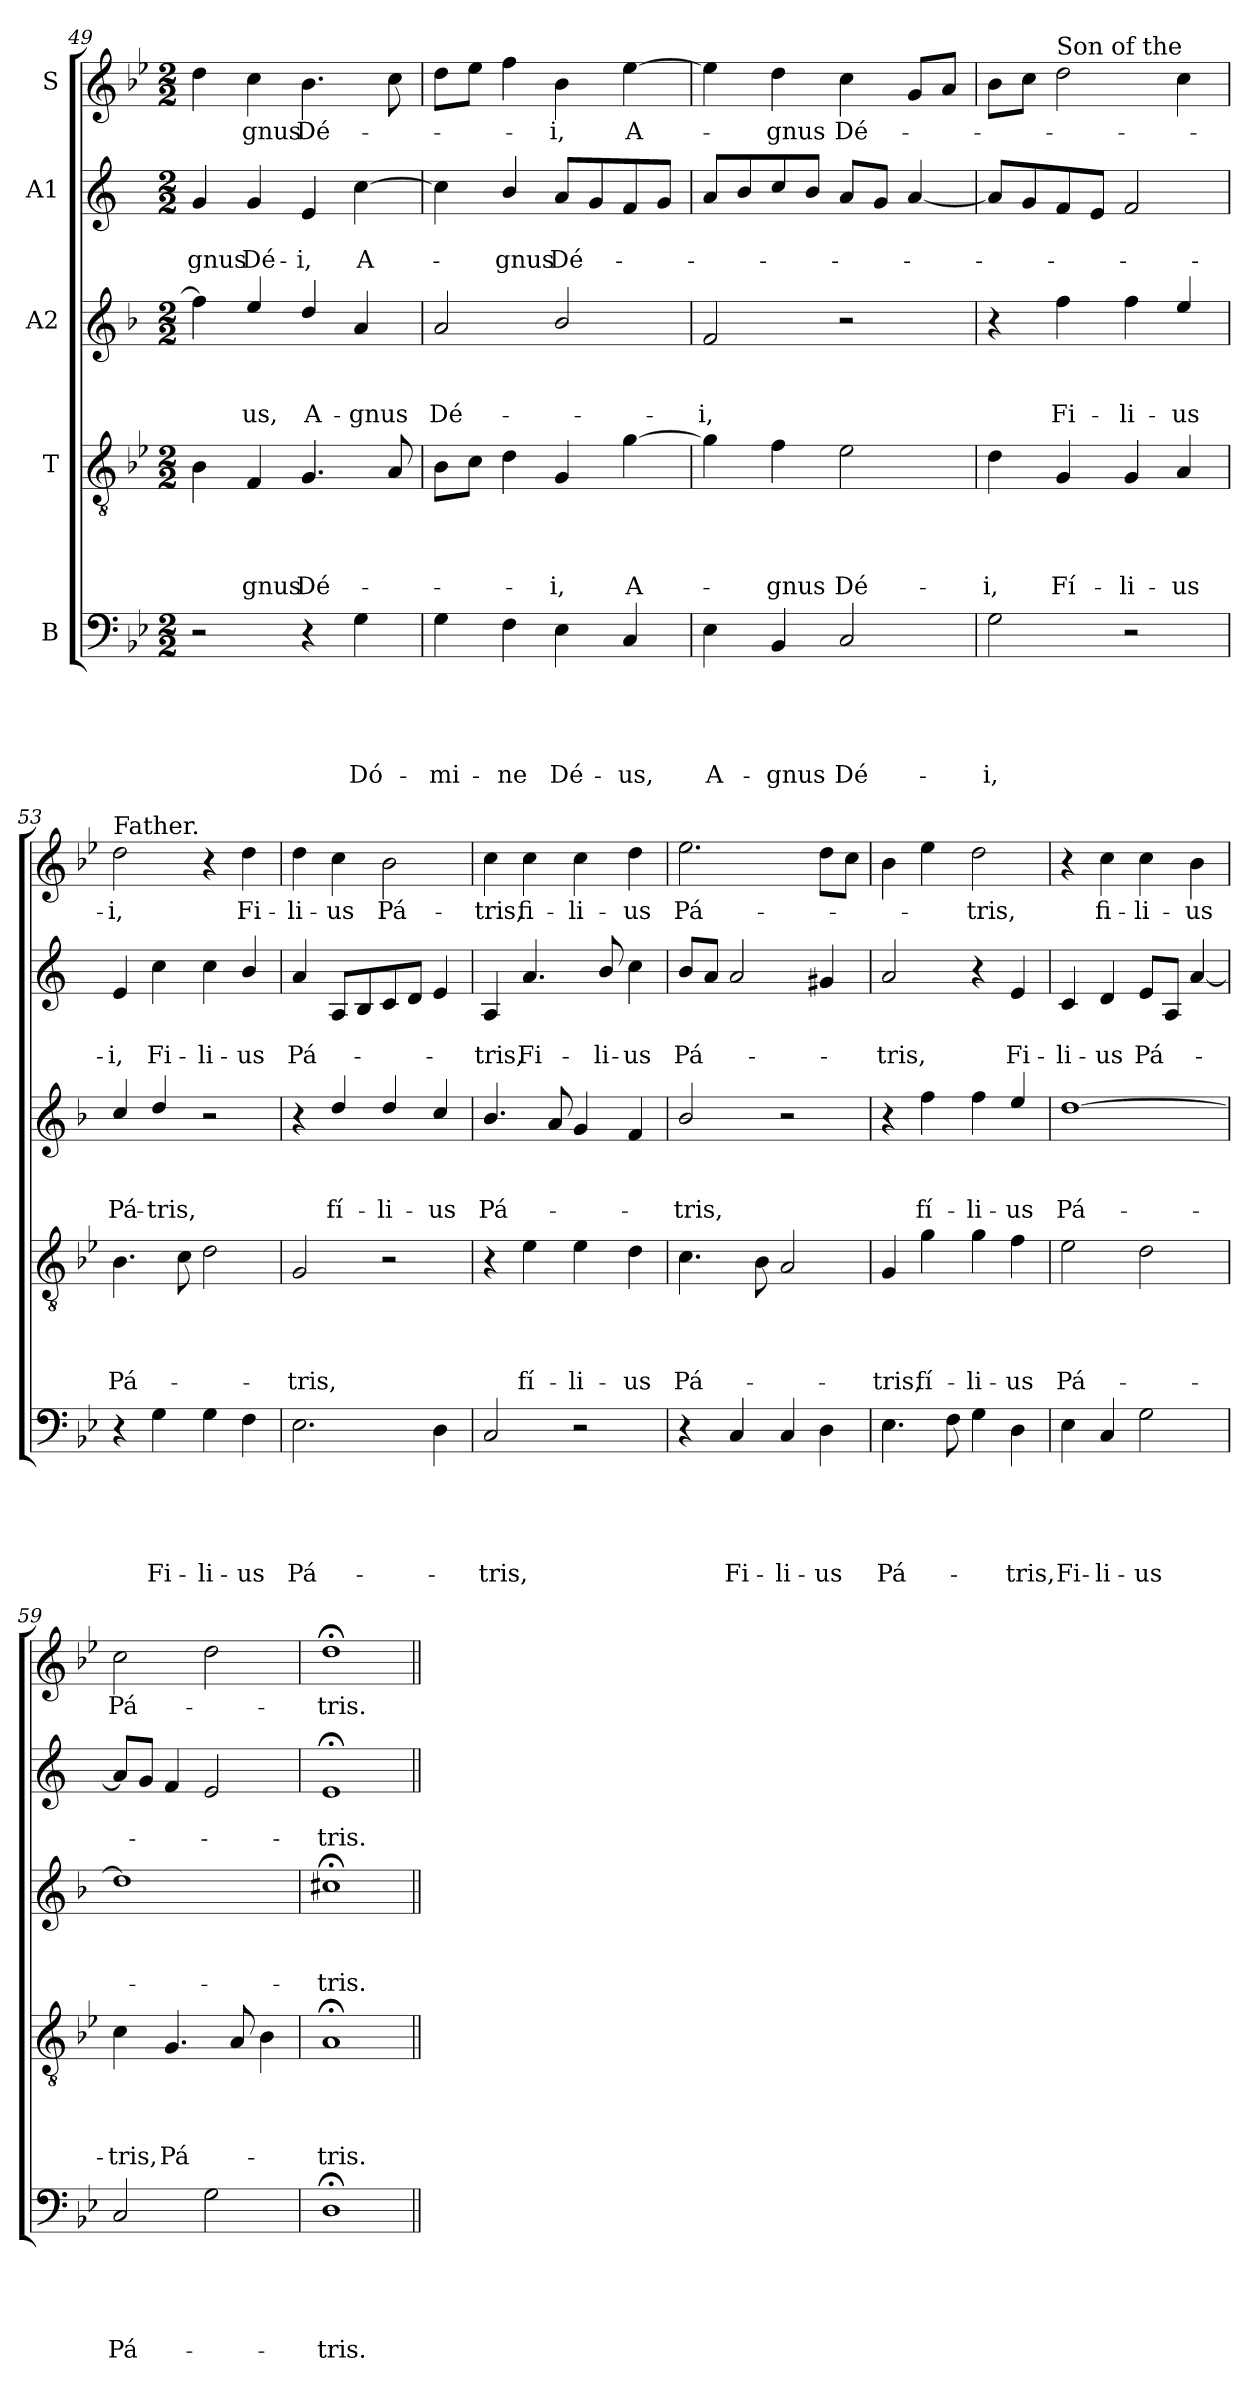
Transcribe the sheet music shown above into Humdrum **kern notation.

**kern	**text	**text	**text	**text	**text	**kern	**text	**text	**text	**text	**kern	**text	**text	**text	**kern	**text	**text	**kern	**text
*part5	*part5	*part5	*part5	*part5	*part5	*part4	*part4	*part4	*part4	*part4	*part3	*part3	*part3	*part3	*part2	*part2	*part2	*part1	*part1
*staff5	*staff5	*staff5	*staff5	*staff5	*staff5	*staff4	*staff4	*staff4	*staff4	*staff4	*staff3	*staff3	*staff3	*staff3	*staff2	*staff2	*staff2	*staff1	*staff1
*I"B	*	*	*	*	*	*I"T	*	*	*	*	*I"A2	*	*	*	*I"A1	*	*	*I"S	*
*clefF4	*	*	*	*	*	*clefGv2	*	*	*	*	*clefG2	*	*	*	*clefG2	*	*	*clefG2	*
*	*	*	*	*	*	*	*	*	*	*	*ITrd4c7	*	*	*	*ITrd1c2	*	*	*	*
*k[b-e-]	*	*	*	*	*	*k[b-e-]	*	*	*	*	*k[b-e-]	*	*	*	*k[b-e-]	*	*	*k[b-e-]	*
*B-:	*	*	*	*	*	*B-:	*	*	*	*	*B-:	*	*	*	*B-:	*	*	*B-:	*
*M2/2	*	*	*	*	*	*M2/2	*	*	*	*	*M2/2	*	*	*	*M2/2	*	*	*M2/2	*
=49	=49	=49	=49	=49	=49	=49	=49	=49	=49	=49	=49	=49	=49	=49	=49	=49	=49	=49	=49
!	!	!	!	!	!	!	!	!	!	!	!	!	!	!	!	!	!LO:LY:b	!	!
2r	.	.	.	.	.	4B-\	.	.	.	.	4b-\]	.	.	.	4f/	.	-gnus	4dd\	.
!	!	!	!	!	!	!	!	!	!	!LO:LY:b	!	!	!	!LO:LY:b	!	!	!LO:LY:b	!	!LO:LY:b
.	.	.	.	.	.	4F/	.	.	.	-gnus	4a/	.	.	-us,	4f/	.	Dé-	4cc\	-gnus
!	!	!	!	!	!	!	!	!	!	!LO:LY:b	!	!	!	!LO:LY:b	!	!	!LO:LY:b	!	!LO:LY:b
4r	.	.	.	.	.	4.G/	.	.	.	Dé-	4g/	.	.	A-	4d/	.	-i,	4.b-\	Dé-
!	!	!	!	!	!LO:LY:b	!	!	!	!	!	!	!	!	!LO:LY:b	!	!	!LO:LY:b	!	!
4G\	.	.	.	.	Dó-	.	.	.	.	.	4d/	.	.	-gnus	[4b-\	.	A-	.	.
.	.	.	.	.	.	8A/	.	.	.	.	.	.	.	.	.	.	.	8cc\	.
=50	=50	=50	=50	=50	=50	=50	=50	=50	=50	=50	=50	=50	=50	=50	=50	=50	=50	=50	=50
!	!	!	!	!	!LO:LY:b	!	!	!	!	!	!	!	!	!LO:LY:b	!	!	!	!	!
4G\	.	.	.	.	-mi-	8B-\L	.	.	.	.	2d/	.	.	Dé-	4b-\]	.	.	8dd\L	.
.	.	.	.	.	.	8c\J	.	.	.	.	.	.	.	.	.	.	.	8ee-\J	.
!	!	!	!	!	!LO:LY:b	!	!	!	!	!	!	!	!	!	!	!	!LO:LY:b	!	!
4F\	.	.	.	.	-ne	4d\	.	.	.	.	.	.	.	.	4a/	.	-gnus	4ff\	.
!	!	!	!	!	!LO:LY:b	!	!	!	!	!LO:LY:b	!	!	!	!	!	!	!LO:LY:b	!	!LO:LY:b
4E-\	.	.	.	.	Dé-	4G/	.	.	.	-i,	2e-/	.	.	.	8g/L	.	Dé-	4b-\	-i,
.	.	.	.	.	.	.	.	.	.	.	.	.	.	.	8f/	.	.	.	.
!	!	!	!	!	!LO:LY:b	!	!	!	!	!LO:LY:b	!	!	!	!	!	!	!	!	!LO:LY:b
4C/	.	.	.	.	-us,	[4g\	.	.	.	A-	.	.	.	.	8e-/	.	.	[4ee-\	A-
.	.	.	.	.	.	.	.	.	.	.	.	.	.	.	8f/J	.	.	.	.
=51	=51	=51	=51	=51	=51	=51	=51	=51	=51	=51	=51	=51	=51	=51	=51	=51	=51	=51	=51
!	!	!	!	!	!LO:LY:b	!	!	!	!	!	!	!	!	!LO:LY:b	!	!	!	!	!
4E-\	.	.	.	.	A-	4g\]	.	.	.	.	2B-/	.	.	-i,	8g/L	.	.	4ee-\]	.
.	.	.	.	.	.	.	.	.	.	.	.	.	.	.	8a/	.	.	.	.
!	!	!	!	!	!LO:LY:b	!	!	!	!	!LO:LY:b	!	!	!	!	!	!	!	!	!LO:LY:b
4BB-/	.	.	.	.	-gnus	4f\	.	.	.	-gnus	.	.	.	.	8b-/	.	.	4dd\	-gnus
.	.	.	.	.	.	.	.	.	.	.	.	.	.	.	8a/J	.	.	.	.
!	!	!	!	!	!LO:LY:b	!	!	!	!	!LO:LY:b	!	!	!	!	!	!	!	!	!LO:LY:b
2C/	.	.	.	.	Dé-	2e-\	.	.	.	Dé-	2r	.	.	.	8g/L	.	.	4cc\	Dé-
.	.	.	.	.	.	.	.	.	.	.	.	.	.	.	8f/J	.	.	.	.
.	.	.	.	.	.	.	.	.	.	.	.	.	.	.	[4g/	.	.	8g/L	.
.	.	.	.	.	.	.	.	.	.	.	.	.	.	.	.	.	.	8a/J	.
=52	=52	=52	=52	=52	=52	=52	=52	=52	=52	=52	=52	=52	=52	=52	=52	=52	=52	=52	=52
!	!	!	!	!	!LO:LY:b	!	!	!	!	!LO:LY:b	!	!	!	!	!	!	!	!	!
2G\	.	.	.	.	-i,	4d\	.	.	.	-i,	4r	.	.	.	8g/L]	.	.	8b-\L	.
.	.	.	.	.	.	.	.	.	.	.	.	.	.	.	8f/	.	.	8cc\J	.
!	!	!	!	!	!	!	!	!	!	!	!	!	!	!	!	!	!	!LO:TX:a:t=Son of the	!
!	!	!	!	!	!	!	!	!	!	!LO:LY:b	!	!	!	!LO:LY:b	!	!	!	!	!
.	.	.	.	.	.	4G/	.	.	.	Fí-	4b-\	.	.	Fi-	8e-/	.	.	2dd\	.
.	.	.	.	.	.	.	.	.	.	.	.	.	.	.	8d/J	.	.	.	.
!	!	!	!	!	!	!	!	!	!	!LO:LY:b	!	!	!	!LO:LY:b	!	!	!	!	!
2r	.	.	.	.	.	4G/	.	.	.	-li-	4b-\	.	.	-li-	2e-/	.	.	.	.
!	!	!	!	!	!	!	!	!	!	!LO:LY:b	!	!	!	!LO:LY:b	!	!	!	!	!
.	.	.	.	.	.	4A/	.	.	.	-us	4a/	.	.	-us	.	.	.	4cc\	.
!!LO:LB:g=z
=53	=53	=53	=53	=53	=53	=53	=53	=53	=53	=53	=53	=53	=53	=53	=53	=53	=53	=53	=53
!	!	!	!	!	!	!	!	!	!	!	!	!	!	!	!	!	!	!LO:TX:a:t=Father.	!
!	!	!	!	!	!	!	!	!	!	!LO:LY:b	!	!	!	!LO:LY:b	!	!	!LO:LY:b	!	!LO:LY:b
4r	.	.	.	.	.	4.B-\	.	.	.	Pá-	4f/	.	.	Pá-	4d/	.	-i,	2dd\	-i,
!	!	!	!	!	!LO:LY:b	!	!	!	!	!	!	!	!	!LO:LY:b	!	!	!LO:LY:b	!	!
4G\	.	.	.	.	Fi-	.	.	.	.	.	4g/	.	.	-tris,	4b-\	.	Fi-	.	.
.	.	.	.	.	.	8c\	.	.	.	.	.	.	.	.	.	.	.	.	.
!	!	!	!	!	!LO:LY:b	!	!	!	!	!	!	!	!	!	!	!	!LO:LY:b	!	!
4G\	.	.	.	.	-li-	2d\	.	.	.	.	2r	.	.	.	4b-\	.	-li-	4r	.
!	!	!	!	!	!LO:LY:b	!	!	!	!	!	!	!	!	!	!	!	!LO:LY:b	!	!LO:LY:b
4F\	.	.	.	.	-us	.	.	.	.	.	.	.	.	.	4a/	.	-us	4dd\	Fi-
=54	=54	=54	=54	=54	=54	=54	=54	=54	=54	=54	=54	=54	=54	=54	=54	=54	=54	=54	=54
!	!	!	!	!	!LO:LY:b	!	!	!	!	!LO:LY:b	!	!	!	!	!	!	!LO:LY:b	!	!LO:LY:b
2.E-\	.	.	.	.	Pá-	2G/	.	.	.	-tris,	4r	.	.	.	4g/	.	Pá-	4dd\	-li-
!	!	!	!	!	!	!	!	!	!	!	!	!	!	!LO:LY:b	!	!	!	!	!LO:LY:b
.	.	.	.	.	.	.	.	.	.	.	4g/	.	.	fí-	8G/L	.	.	4cc\	-us
.	.	.	.	.	.	.	.	.	.	.	.	.	.	.	8A/	.	.	.	.
!	!	!	!	!	!	!	!	!	!	!	!	!	!	!LO:LY:b	!	!	!	!	!LO:LY:b
.	.	.	.	.	.	2r	.	.	.	.	4g/	.	.	-li-	8B-/	.	.	2b-\	Pá-
.	.	.	.	.	.	.	.	.	.	.	.	.	.	.	8c/J	.	.	.	.
!	!	!	!	!	!	!	!	!	!	!	!	!	!	!LO:LY:b	!	!	!	!	!
4D\	.	.	.	.	.	.	.	.	.	.	4f/	.	.	-us	4d/	.	.	.	.
=55	=55	=55	=55	=55	=55	=55	=55	=55	=55	=55	=55	=55	=55	=55	=55	=55	=55	=55	=55
!	!	!	!	!	!LO:LY:b	!	!	!	!	!	!	!	!	!LO:LY:b	!	!	!LO:LY:b	!	!LO:LY:b
2C/	.	.	.	.	-tris,	4r	.	.	.	.	4.e-/	.	.	Pá-	4G/	.	-tris,	4cc\	-tris,
!	!	!	!	!	!	!	!	!	!	!LO:LY:b	!	!	!	!	!	!	!LO:LY:b	!	!LO:LY:b
.	.	.	.	.	.	4e-\	.	.	.	fí-	.	.	.	.	4.g/	.	Fi-	4cc\	fi-
.	.	.	.	.	.	.	.	.	.	.	8d/	.	.	.	.	.	.	.	.
!	!	!	!	!	!	!	!	!	!	!LO:LY:b	!	!	!	!	!	!	!	!	!LO:LY:b
2r	.	.	.	.	.	4e-\	.	.	.	-li-	4c/	.	.	.	.	.	.	4cc\	-li-
!	!	!	!	!	!	!	!	!	!	!	!	!	!	!	!	!	!LO:LY:b	!	!
.	.	.	.	.	.	.	.	.	.	.	.	.	.	.	8a/	.	-li-	.	.
!	!	!	!	!	!	!	!	!	!	!LO:LY:b	!	!	!	!	!	!	!LO:LY:b	!	!LO:LY:b
.	.	.	.	.	.	4d\	.	.	.	-us	4B-/	.	.	.	4b-\	.	-us	4dd\	-us
=56	=56	=56	=56	=56	=56	=56	=56	=56	=56	=56	=56	=56	=56	=56	=56	=56	=56	=56	=56
!	!	!	!	!	!	!	!	!	!	!LO:LY:b	!	!	!	!LO:LY:b	!	!	!LO:LY:b	!	!LO:LY:b
4r	.	.	.	.	.	4.c\	.	.	.	Pá-	2e-/	.	.	-tris,	8a/L	.	Pá-	2.ee-\	Pá-
.	.	.	.	.	.	.	.	.	.	.	.	.	.	.	8g/J	.	.	.	.
!	!	!	!	!	!LO:LY:b	!	!	!	!	!	!	!	!	!	!	!	!	!	!
4C/	.	.	.	.	Fi-	.	.	.	.	.	.	.	.	.	2g/	.	.	.	.
.	.	.	.	.	.	8B-\	.	.	.	.	.	.	.	.	.	.	.	.	.
!	!	!	!	!	!LO:LY:b	!	!	!	!	!	!	!	!	!	!	!	!	!	!
4C/	.	.	.	.	-li-	2A/	.	.	.	.	2r	.	.	.	.	.	.	.	.
!	!	!	!	!	!LO:LY:b	!	!	!	!	!	!	!	!	!	!	!	!	!	!
4D\	.	.	.	.	-us	.	.	.	.	.	.	.	.	.	4f#X/	.	.	8dd\L	.
.	.	.	.	.	.	.	.	.	.	.	.	.	.	.	.	.	.	8cc\J	.
=57	=57	=57	=57	=57	=57	=57	=57	=57	=57	=57	=57	=57	=57	=57	=57	=57	=57	=57	=57
!	!	!	!	!	!LO:LY:b	!	!	!	!	!LO:LY:b	!	!	!	!	!	!	!LO:LY:b	!	!
4.E-\	.	.	.	.	Pá-	4G/	.	.	.	-tris,	4r	.	.	.	2g/	.	-tris,	4b-\	.
!	!	!	!	!	!	!	!	!	!	!LO:LY:b	!	!	!	!LO:LY:b	!	!	!	!	!
.	.	.	.	.	.	4g\	.	.	.	fí-	4b-\	.	.	fí-	.	.	.	4ee-\	.
8F\	.	.	.	.	.	.	.	.	.	.	.	.	.	.	.	.	.	.	.
!	!	!	!	!	!	!	!	!	!	!LO:LY:b	!	!	!	!LO:LY:b	!	!	!	!	!LO:LY:b
4G\	.	.	.	.	.	4g\	.	.	.	-li-	4b-\	.	.	-li-	4r	.	.	2dd\	-tris,
!	!	!	!	!	!LO:LY:b	!	!	!	!	!LO:LY:b	!	!	!	!LO:LY:b	!	!	!LO:LY:b	!	!
4D\	.	.	.	.	-tris,	4f\	.	.	.	-us	4a/	.	.	-us	4d/	.	Fi-	.	.
!!LO:PB:g=z
=58	=58	=58	=58	=58	=58	=58	=58	=58	=58	=58	=58	=58	=58	=58	=58	=58	=58	=58	=58
!	!	!	!	!	!LO:LY:b	!	!	!	!	!LO:LY:b	!	!	!	!LO:LY:b	!	!	!LO:LY:b	!	!
4E-\	.	.	.	.	Fi-	2e-\	.	.	.	Pá-	[1g	.	.	Pá-	4B-/	.	-li-	4r	.
!	!	!	!	!	!LO:LY:b	!	!	!	!	!	!	!	!	!	!	!	!LO:LY:b	!	!LO:LY:b
4C/	.	.	.	.	-li-	.	.	.	.	.	.	.	.	.	4c/	.	-us	4cc\	fi-
!	!	!	!	!	!LO:LY:b	!	!	!	!	!	!	!	!	!	!	!	!LO:LY:b	!	!LO:LY:b
2G\	.	.	.	.	-us	2d\	.	.	.	.	.	.	.	.	8d/L	.	Pá-	4cc\	-li-
.	.	.	.	.	.	.	.	.	.	.	.	.	.	.	8G/J	.	.	.	.
!	!	!	!	!	!	!	!	!	!	!	!	!	!	!	!	!	!	!	!LO:LY:b
.	.	.	.	.	.	.	.	.	.	.	.	.	.	.	[4g/	.	.	4b-\	-us
=59	=59	=59	=59	=59	=59	=59	=59	=59	=59	=59	=59	=59	=59	=59	=59	=59	=59	=59	=59
!	!	!	!	!	!LO:LY:b	!	!	!	!	!LO:LY:b	!	!	!	!	!	!	!	!	!LO:LY:b
2C/	.	.	.	.	Pá-	4c\	.	.	.	-tris,	1g]	.	.	.	8g/L]	.	.	2cc\	Pá-
.	.	.	.	.	.	.	.	.	.	.	.	.	.	.	8f/J	.	.	.	.
!	!	!	!	!	!	!	!	!	!	!LO:LY:b	!	!	!	!	!	!	!	!	!
.	.	.	.	.	.	4.G/	.	.	.	Pá-	.	.	.	.	4e-/	.	.	.	.
2G\	.	.	.	.	.	.	.	.	.	.	.	.	.	.	2d/	.	.	2dd\	.
.	.	.	.	.	.	8A/	.	.	.	.	.	.	.	.	.	.	.	.	.
.	.	.	.	.	.	4B-\	.	.	.	.	.	.	.	.	.	.	.	.	.
=60	=60	=60	=60	=60	=60	=60	=60	=60	=60	=60	=60	=60	=60	=60	=60	=60	=60	=60	=60
!	!	!	!	!	!LO:LY:b	!	!	!	!	!LO:LY:b	!	!	!	!LO:LY:b	!	!	!LO:LY:b	!	!LO:LY:b
1D;<	.	.	.	.	-tris.	1A;	.	.	.	-tris.	1f#;	.	.	-tris.	1d;	.	-tris.	1dd;<	-tris.
=||	=||	=||	=||	=||	=||	=||	=||	=||	=||	=||	=||	=||	=||	=||	=||	=||	=||	=||	=||
*-	*-	*-	*-	*-	*-	*-	*-	*-	*-	*-	*-	*-	*-	*-	*-	*-	*-	*-	*-
